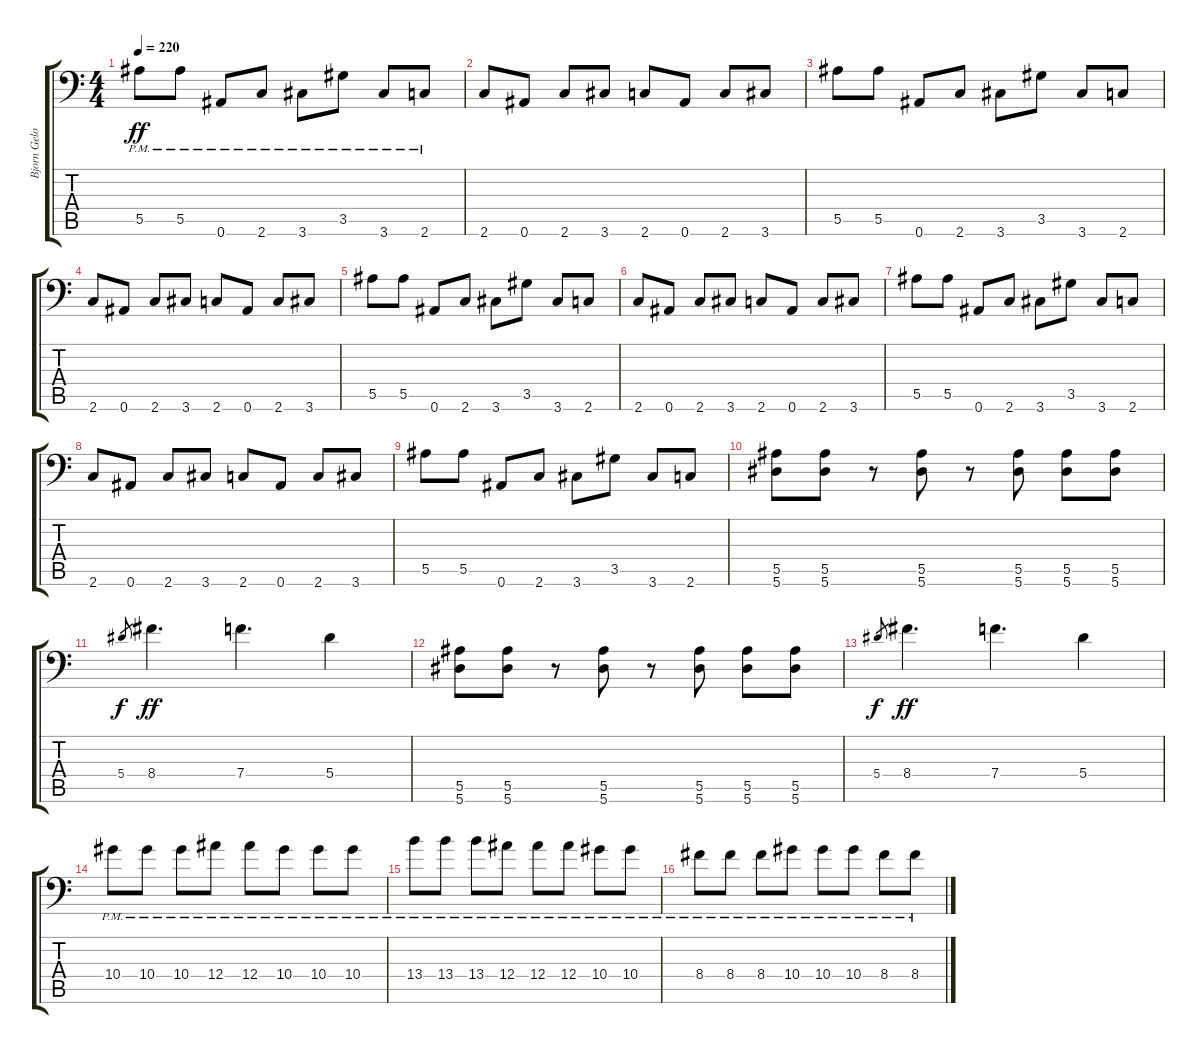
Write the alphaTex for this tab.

\track ("Bjorn Gelotte " "Bjorn Gelo") {instrument distortionguitar}
\staff {score tabs}
\tuning (C4 G3 Eb3 Bb2 F2 Bb1) {hide}
\ts (4 4)
\tempo 220
\clef f4
\ks c
5.5{pm}.8{dy ff} 5.5{pm}.8 0.6{pm}.8 2.6{pm}.8 3.6{pm}.8 3.5{pm}.8 3.6{pm}.8 2.6{pm}.8 |
2.6.8 0.6.8 2.6.8 3.6.8 2.6.8 0.6.8 2.6.8 3.6.8 |
5.5.8 5.5.8 0.6.8 2.6.8 3.6.8 3.5.8 3.6.8 2.6.8 |
2.6.8 0.6.8 2.6.8 3.6.8 2.6.8 0.6.8 2.6.8 3.6.8 |
5.5.8 5.5.8 0.6.8 2.6.8 3.6.8 3.5.8 3.6.8 2.6.8 |
2.6.8 0.6.8 2.6.8 3.6.8 2.6.8 0.6.8 2.6.8 3.6.8 |
5.5.8 5.5.8 0.6.8 2.6.8 3.6.8 3.5.8 3.6.8 2.6.8 |
2.6.8 0.6.8 2.6.8 3.6.8 2.6.8 0.6.8 2.6.8 3.6.8 |
5.5.8 5.5.8 0.6.8 2.6.8 3.6.8 3.5.8 3.6.8 2.6.8 |
(5.5 5.6).8 (5.5 5.6).8 r.8 (5.5 5.6).8 r.8 (5.5 5.6).8 (5.5 5.6).8 (5.5 5.6).8 |
5.4.8{gr dy f} 8.4.4{d dy ff} 7.4.4{d} 5.4.4 |
(5.5 5.6).8 (5.5 5.6).8 r.8 (5.5 5.6).8 r.8 (5.5 5.6).8 (5.5 5.6).8 (5.5 5.6).8 |
5.4.8{gr dy f} 8.4.4{d dy ff} 7.4.4{d} 5.4.4 |
10.4{pm}.8 10.4{pm}.8 10.4{pm}.8 12.4{pm}.8 12.4{pm}.8 10.4{pm}.8 10.4{pm}.8 10.4{pm}.8 |
13.4{pm}.8 13.4{pm}.8 13.4{pm}.8 12.4{pm}.8 12.4{pm}.8 12.4{pm}.8 10.4{pm}.8 10.4{pm}.8 |
8.4{pm}.8 8.4{pm}.8 8.4{pm}.8 10.4{pm}.8 10.4{pm}.8 10.4{pm}.8 8.4{pm}.8 8.4{pm}.8
